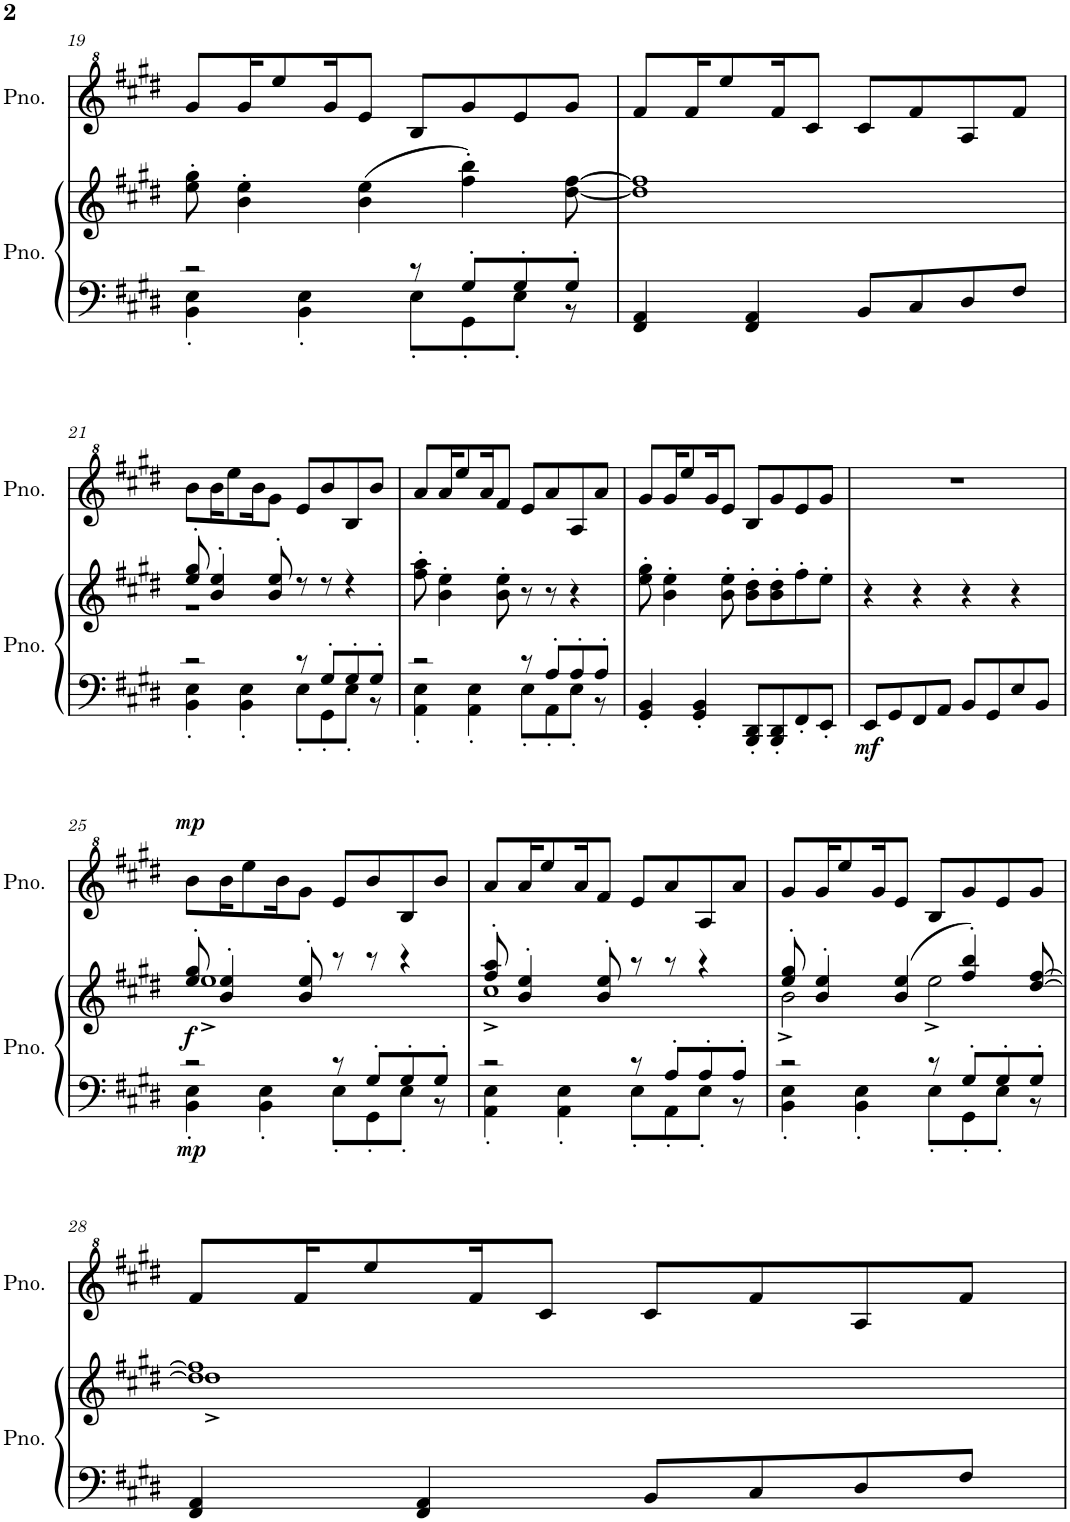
**kern	**kern	**dynam	**kern	**dynam
*part2	*part2	*part2	*part1	*part1
*staff3	*staff2	*staff2/3	*staff1	*staff1
*I"Piano	*	*	*I"鋼琴	*
*I'Pno.	*	*	*	*
!!LO:PB:g=z
*clefF4	*clefG2	*	*clefG^2	*
*k[f#c#g#d#]	*k[f#c#g#d#]	*	*k[f#c#g#d#]	*
*M4/4	*M4/4	*	*M4/4	*
=19	=19	=19	=19	=19
*^	*	*	*	*
2r	4BB\' 4E\'	8ee\' 8gg#\'	.	8gg#/L	.
.	.	4b\' 4ee\'	.	16gg#/K	.
.	.	.	.	8eee/	.
.	4BB\' 4E\'	.	.	.	.
.	.	.	.	16gg#/K	.
.	.	(4b\ 4ee\	.	8ee/J	.
8r	8E'\L	.	.	8b/L	.
8G#'/L	8GG#'\	4ff#\' 4bb\')	.	8gg#/	.
8G#'/	8E'\J	.	.	8ee/	.
8G#'/J	8r	[8dd#\ [8ff#\	.	8gg#/J	.
*v	*v	*	*	*	*
=20	=20	=20	=20	=20
4FF#/ 4AA/	1dd#] 1ff#]	.	8ff#/L	.
.	.	.	16ff#/K	.
.	.	.	8eee/	.
4FF#/ 4AA/	.	.	.	.
.	.	.	16ff#/K	.
.	.	.	8cc#/J	.
8BB/L	.	.	8cc#/L	.
8C#/	.	.	8ff#/	.
8D#/	.	.	8a/	.
8F#/J	.	.	8ff#/J	.
!!LO:LB:g=z
=21	=21	=21	=21	=21
*^	*^	*	*	*
2r	4BB\' 4E\'	8ee/' 8gg#/'	1r	.	8bb\L	.
.	.	4b/' 4ee/'	.	.	16bb\K	.
.	.	.	.	.	8eee\	.
.	4BB\' 4E\'	.	.	.	.	.
.	.	.	.	.	16bb\K	.
.	.	8b/' 8ee/'	.	.	8gg#\J	.
8r	8E'\L	8r	.	.	8ee/L	.
8G#'/L	8GG#'\	8r	.	.	8bb/	.
8G#'/	8E'\J	4r	.	.	8b/	.
8G#'/J	8r	.	.	.	8bb/J	.
*	*	*v	*v	*	*	*
=22	=22	=22	=22	=22	=22
2r	4AA\' 4E\'	8ff#\' 8aa\'	.	8aa/L	.
.	.	4b\' 4ee\'	.	16aa/K	.
.	.	.	.	8eee/	.
.	4AA\' 4E\'	.	.	.	.
.	.	.	.	16aa/K	.
.	.	8b\' 8ee\'	.	8ff#/J	.
8r	8E'\L	8r	.	8ee/L	.
8A'/L	8AA'\	8r	.	8aa/	.
8A'/	8E'\J	4r	.	8a/	.
8A'/J	8r	.	.	8aa/J	.
*v	*v	*	*	*	*
=23	=23	=23	=23	=23
4GG#/' 4BB/'	8ee\' 8gg#\'	.	8gg#/L	.
.	4b\' 4ee\'	.	16gg#/K	.
.	.	.	8eee/	.
4GG#/' 4BB/'	.	.	.	.
.	.	.	16gg#/K	.
.	8b\' 8ee\'	.	8ee/J	.
8BBB/' 8DD#/'L	8b\' 8dd#\'L	.	8b/L	.
8BBB/' 8DD#/'	8b\' 8dd#\'	.	8gg#/	.
8FF#'/	8ff#'\	.	8ee/	.
8EE'/J	8ee'\J	.	8gg#/J	.
=24	=24	=24	=24	=24
!	!	!LO:DY:b=2	!	!
8EE/L	4r	mf	1r	.
8GG#/	.	.	.	.
8FF#/	4r	.	.	.
8AA/J	.	.	.	.
8BB/L	4r	.	.	.
8GG#/	.	.	.	.
8E/	4r	.	.	.
8BB/J	.	.	.	.
!!LO:LB:g=z
=25	=25	=25	=25	=25
*^	*^	*	*	*
!	!	!	!	!LO:DY:b=2	!	!
!	!	!	!	!LO:DY:n=1:b	!	!LO:DY:a
2r	4BB\' 4E\'	8ee/' 8gg#/'	1ee^	mp f	8bb\L	mp
.	.	4b/' 4ee/'	.	.	16bb\K	.
.	.	.	.	.	8eee\	.
.	4BB\' 4E\'	.	.	.	.	.
.	.	.	.	.	16bb\K	.
.	.	8b/' 8ee/'	.	.	8gg#\J	.
8r	8E'\L	8r	.	.	8ee/L	.
8G#'/L	8GG#'\	8r	.	.	8bb/	.
8G#'/	8E'\J	4r	.	.	8b/	.
8G#'/J	8r	.	.	.	8bb/J	.
=26	=26	=26	=26	=26	=26	=26
2r	4AA\' 4E\'	8ff#/' 8aa/'	1cc#^	.	8aa/L	.
.	.	4b/' 4ee/'	.	.	16aa/K	.
.	.	.	.	.	8eee/	.
.	4AA\' 4E\'	.	.	.	.	.
.	.	.	.	.	16aa/K	.
.	.	8b/' 8ee/'	.	.	8ff#/J	.
8r	8E'\L	8r	.	.	8ee/L	.
8A'/L	8AA'\	8r	.	.	8aa/	.
8A'/	8E'\J	4r	.	.	8a/	.
8A'/J	8r	.	.	.	8aa/J	.
=27	=27	=27	=27	=27	=27	=27
2r	4BB\' 4E\'	8ee/' 8gg#/'	2b^\	.	8gg#/L	.
.	.	4b/' 4ee/'	.	.	16gg#/K	.
.	.	.	.	.	8eee/	.
.	4BB\' 4E\'	.	.	.	.	.
.	.	.	.	.	16gg#/K	.
.	.	(4b/ 4ee/	.	.	8ee/J	.
8r	8E'\L	.	2ee^\	.	8b/L	.
8G#'/L	8GG#'\	4ff#/' 4bb/')	.	.	8gg#/	.
8G#'/	8E'\J	.	.	.	8ee/	.
8G#'/J	8r	[8dd#/ [8ff#/	.	.	8gg#/J	.
*v	*v	*	*	*	*	*
!!LO:LB:g=z
=28	=28	=28	=28	=28	=28
4FF#/ 4AA/	1dd#] 1ff#]	1dd#^	.	8ff#/L	.
.	.	.	.	16ff#/K	.
.	.	.	.	8eee/	.
4FF#/ 4AA/	.	.	.	.	.
.	.	.	.	16ff#/K	.
.	.	.	.	8cc#/J	.
8BB/L	.	.	.	8cc#/L	.
8C#/	.	.	.	8ff#/	.
8D#/	.	.	.	8a/	.
8F#/J	.	.	.	8ff#/J	.
*	*v	*v	*	*	*
=	=	=	=	=
*-	*-	*-	*-	*-
